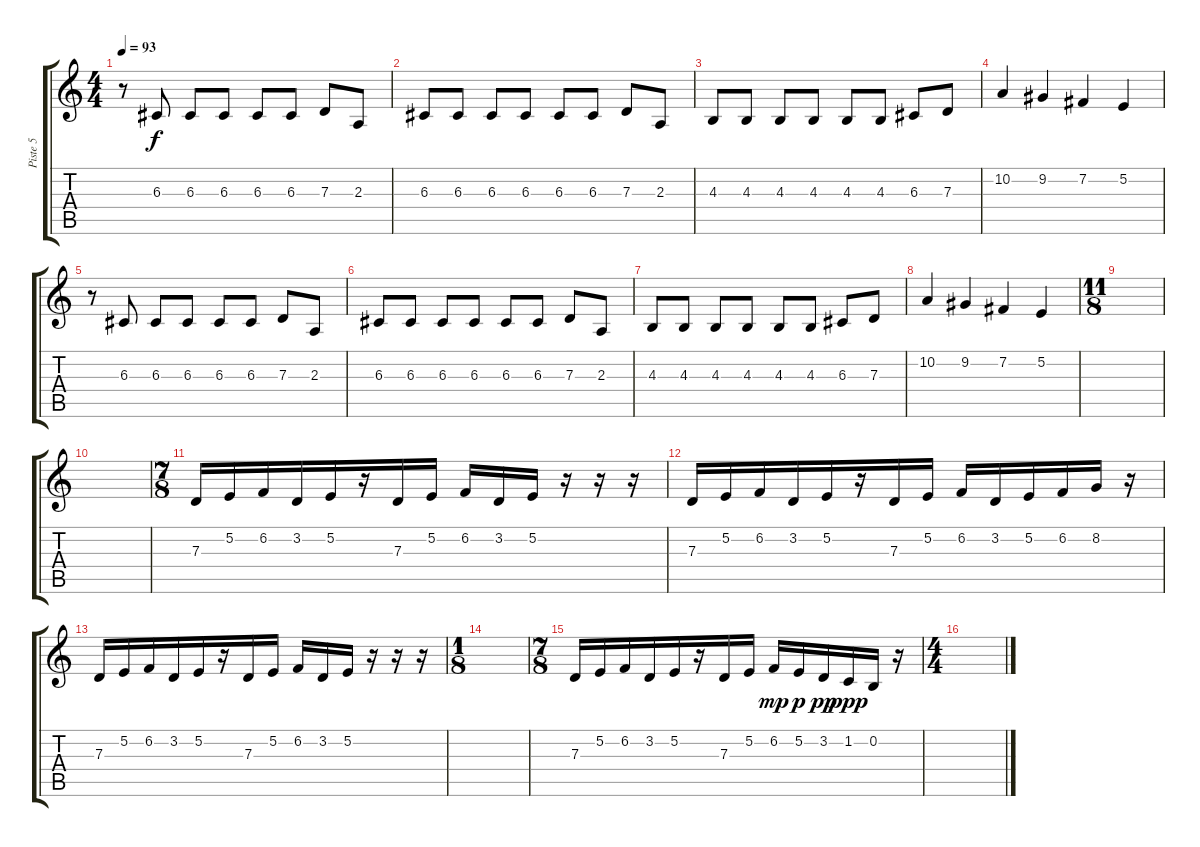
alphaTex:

\track ("Piste 5" "Piste 5") {instrument acousticgrandpiano}
\staff {score tabs}
\tuning (E4 B3 G3 D3 A2 E2) {hide}
\ts (4 4)
\tempo 93
\clef g2
\ks c
r.8{dy mf} 6.3.8{dy f instrument fx4atmosphere} 6.3.8 6.3.8 6.3.8 6.3.8 7.3.8 2.3.8 |
6.3.8 6.3.8 6.3.8 6.3.8 6.3.8 6.3.8 7.3.8 2.3.8 |
4.3.8 4.3.8 4.3.8 4.3.8 4.3.8 4.3.8 6.3.8 7.3.8 |
10.2.4 9.2.4 7.2.4 5.2.4 |
r.8 6.3.8{instrument fx4atmosphere} 6.3.8 6.3.8 6.3.8 6.3.8 7.3.8 2.3.8 |
6.3.8 6.3.8 6.3.8 6.3.8 6.3.8 6.3.8 7.3.8 2.3.8 |
4.3.8 4.3.8 4.3.8 4.3.8 4.3.8 4.3.8 6.3.8 7.3.8 |
10.2.4 9.2.4 7.2.4 5.2.4 |
\ts (11 8)
|
|
\ts (7 8)
7.3.16{instrument stringensemble1} 5.2.16 6.2.16 3.2.16 5.2.16 r.16 7.3.16 5.2.16 6.2.16 3.2.16 5.2.16 r.16 r.16 r.16 |
7.3.16 5.2.16 6.2.16 3.2.16 5.2.16 r.16 7.3.16 5.2.16 6.2.16 3.2.16 5.2.16 6.2.16 8.2.16 r.16 |
7.3.16 5.2.16 6.2.16 3.2.16 5.2.16 r.16 7.3.16 5.2.16 6.2.16 3.2.16 5.2.16 r.16 r.16 r.16 |
\ts (1 8)
|
\ts (7 8)
7.3.16 5.2.16 6.2.16 3.2.16 5.2.16 r.16 7.3.16 5.2.16 6.2.16{dy mp} 5.2.16{dy p} 3.2.16{dy pp} 1.2.16{dy ppp} 0.2.16 r.16 |
\ts (4 4)
